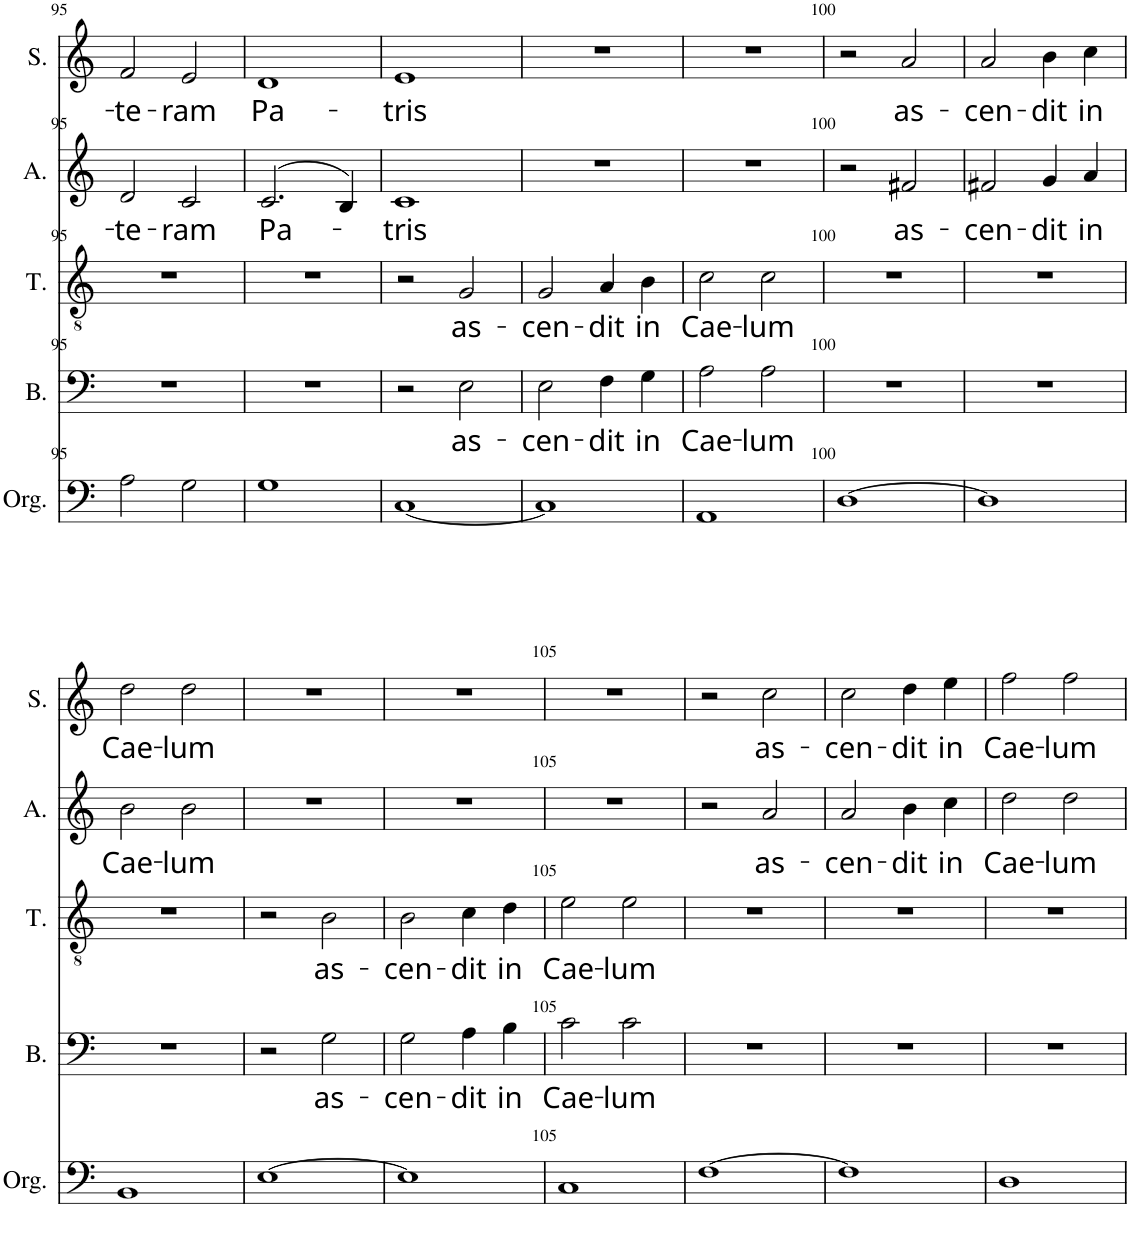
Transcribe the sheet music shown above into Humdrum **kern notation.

**kern	**kern	**text	**kern	**text	**kern	**text	**kern	**text
*part5	*part4	*part4	*part3	*part3	*part2	*part2	*part1	*part1
*staff5	*staff4	*staff4	*staff3	*staff3	*staff2	*staff2	*staff1	*staff1
*I"Orgue	*I"Basse	*	*I"Ténor	*	*I"Alto	*	*I"Soprano	*
*I'Org.	*I'B.	*	*I'T.	*	*I'A.	*	*I'S.	*
!!LO:PB:g=z
*clefF4	*clefF4	*	*clefGv2	*	*clefG2	*	*clefG2	*
*k[]	*k[]	*	*k[]	*	*k[]	*	*k[]	*
*M2/2	*M2/2	*	*M2/2	*	*M2/2	*	*M2/2	*
*met(c|)	*met(c|)	*	*met(c|)	*	*met(c|)	*	*met(c|)	*
=95	=95	=95	=95	=95	=95	=95	=95	=95
!	!	!	!	!	!	!LO:LY:b	!	!LO:LY:b
2A\	1r	.	1r	.	2d/	-te-	2f/	-te-
!	!	!	!	!	!	!LO:LY:b	!	!LO:LY:b
2G\	.	.	.	.	2c/	-ram	2e/	-ram
=96	=96	=96	=96	=96	=96	=96	=96	=96
!	!	!	!	!	!	!LO:LY:b	!	!LO:LY:b
1G	1r	.	1r	.	(>2.c/	Pa-	1d	Pa-
.	.	.	.	.	4B/)	.	.	.
=97	=97	=97	=97	=97	=97	=97	=97	=97
!	!	!	!	!	!	!LO:LY:b	!	!LO:LY:b
[1C	2r	.	2r	.	1c	-tris	1e	-tris
!	!	!LO:LY:b	!	!LO:LY:b	!	!	!	!
.	2E\	as-	2G/	as-	.	.	.	.
=98	=98	=98	=98	=98	=98	=98	=98	=98
!	!	!LO:LY:b	!	!LO:LY:b	!	!	!	!
1C]	2E\	-cen-	2G/	-cen-	1r	.	1r	.
!	!	!LO:LY:b	!	!LO:LY:b	!	!	!	!
.	4F\	-dit	4A/	-dit	.	.	.	.
!	!	!LO:LY:b	!	!LO:LY:b	!	!	!	!
.	4G\	in	4B\	in	.	.	.	.
=99	=99	=99	=99	=99	=99	=99	=99	=99
!	!	!LO:LY:b	!	!LO:LY:b	!	!	!	!
1AA	2A\	Cae-	2c\	Cae-	1r	.	1r	.
!	!	!LO:LY:b	!	!LO:LY:b	!	!	!	!
.	2A\	-lum	2c\	-lum	.	.	.	.
=100	=100	=100	=100	=100	=100	=100	=100	=100
[1D	1r	.	1r	.	2r	.	2r	.
!	!	!	!	!	!	!LO:LY:b	!	!LO:LY:b
.	.	.	.	.	2f#X/	as-	2a/	as-
=101	=101	=101	=101	=101	=101	=101	=101	=101
!	!	!	!	!	!	!LO:LY:b	!	!LO:LY:b
1D]	1r	.	1r	.	2f#X/	-cen-	2a/	-cen-
!	!	!	!	!	!	!LO:LY:b	!	!LO:LY:b
.	.	.	.	.	4g/	-dit	4b\	-dit
!	!	!	!	!	!	!LO:LY:b	!	!LO:LY:b
.	.	.	.	.	4a/	in	4cc\	in
!!LO:LB:g=z
=102	=102	=102	=102	=102	=102	=102	=102	=102
!	!	!	!	!	!	!LO:LY:b	!	!LO:LY:b
1BB	1r	.	1r	.	2b\	Cae-	2dd\	Cae-
!	!	!	!	!	!	!LO:LY:b	!	!LO:LY:b
.	.	.	.	.	2b\	-lum	2dd\	-lum
=103	=103	=103	=103	=103	=103	=103	=103	=103
[1E	2r	.	2r	.	1r	.	1r	.
!	!	!LO:LY:b	!	!LO:LY:b	!	!	!	!
.	2G\	as-	2B\	as-	.	.	.	.
=104	=104	=104	=104	=104	=104	=104	=104	=104
!	!	!LO:LY:b	!	!LO:LY:b	!	!	!	!
1E]	2G\	-cen-	2B\	-cen-	1r	.	1r	.
!	!	!LO:LY:b	!	!LO:LY:b	!	!	!	!
.	4A\	-dit	4c\	-dit	.	.	.	.
!	!	!LO:LY:b	!	!LO:LY:b	!	!	!	!
.	4B\	in	4d\	in	.	.	.	.
=105	=105	=105	=105	=105	=105	=105	=105	=105
!	!	!LO:LY:b	!	!LO:LY:b	!	!	!	!
1C	2c\	Cae-	2e\	Cae-	1r	.	1r	.
!	!	!LO:LY:b	!	!LO:LY:b	!	!	!	!
.	2c\	-lum	2e\	-lum	.	.	.	.
=106	=106	=106	=106	=106	=106	=106	=106	=106
[1F	1r	.	1r	.	2r	.	2r	.
!	!	!	!	!	!	!LO:LY:b	!	!LO:LY:b
.	.	.	.	.	2a/	as-	2cc\	as-
=107	=107	=107	=107	=107	=107	=107	=107	=107
!	!	!	!	!	!	!LO:LY:b	!	!LO:LY:b
1F]	1r	.	1r	.	2a/	-cen-	2cc\	-cen-
!	!	!	!	!	!	!LO:LY:b	!	!LO:LY:b
.	.	.	.	.	4b\	-dit	4dd\	-dit
!	!	!	!	!	!	!LO:LY:b	!	!LO:LY:b
.	.	.	.	.	4cc\	in	4ee\	in
=108	=108	=108	=108	=108	=108	=108	=108	=108
!	!	!	!	!	!	!LO:LY:b	!	!LO:LY:b
1D	1r	.	1r	.	2dd\	Cae-	2ff\	Cae-
!	!	!	!	!	!	!LO:LY:b	!	!LO:LY:b
.	.	.	.	.	2dd\	-lum	2ff\	-lum
=	=	=	=	=	=	=	=	=
*-	*-	*-	*-	*-	*-	*-	*-	*-
